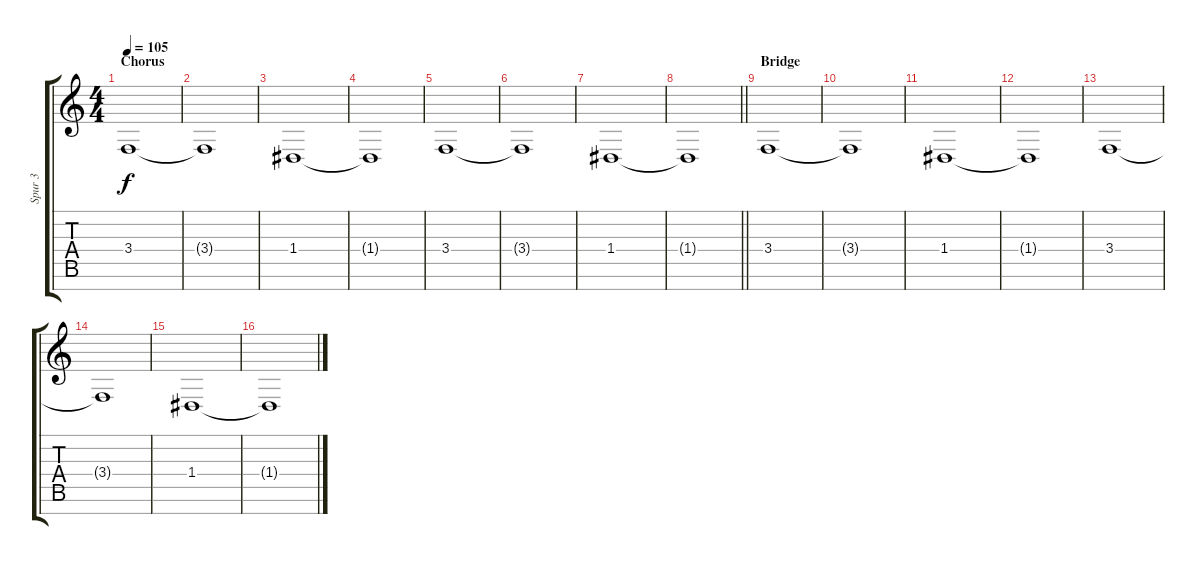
\track ("Spur 3" "Spur 3") {instrument lead2sawtooth}
\staff {score tabs}
\tuning (E4 B3 G3 D3 A2 E2 B1) {hide}
\ts (4 4)
\section ("" "Chorus")
\tempo 105
\clef g2
\ks c
3.4.1{dy f} |
3.4{t}.1 |
1.4.1 |
1.4{t}.1 |
3.4.1 |
3.4{t}.1 |
1.4.1 |
\barLineRight lightlight
1.4{t}.1 |
\section ("" "Bridge")
3.4.1 |
3.4{t}.1 |
1.4.1 |
1.4{t}.1 |
3.4.1 |
3.4{t}.1 |
1.4.1 |
1.4{t}.1
